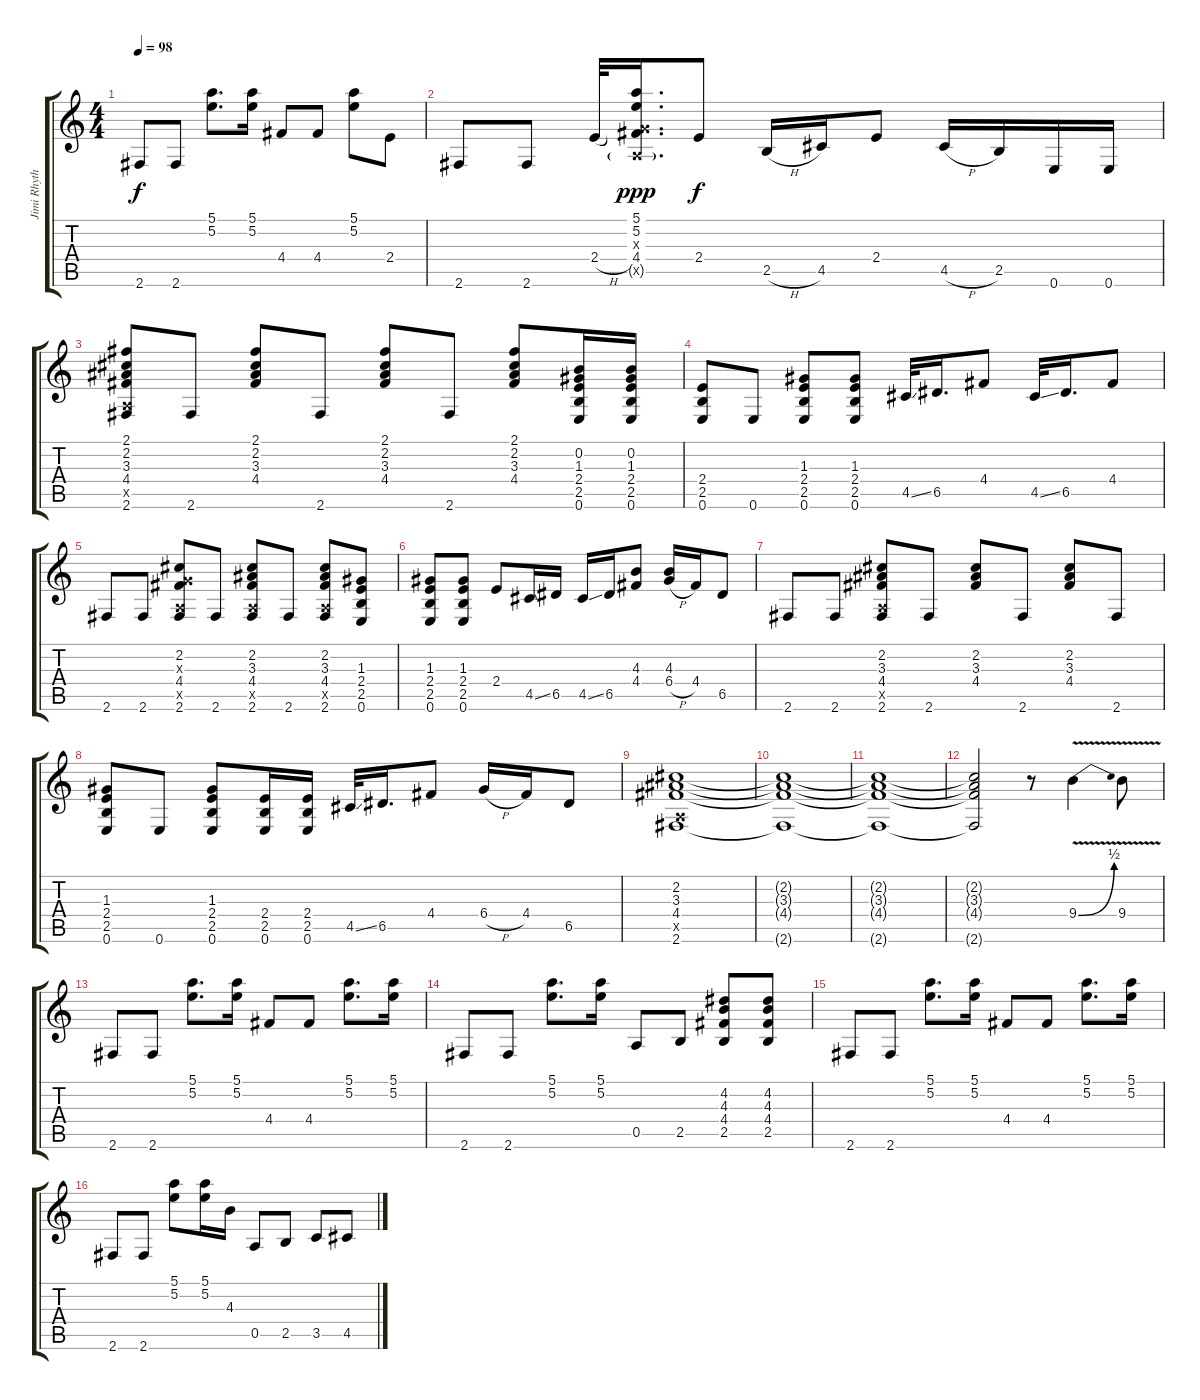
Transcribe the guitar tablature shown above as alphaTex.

\track ("Jimi Rhythm Guitar" "Jimi Rhyth") {instrument distortionguitar}
\staff {score tabs}
\tuning (E4 B3 G3 D3 A2 E2) {hide}
\ts (4 4)
\tempo 98
\clef g2
\ks c
2.6.8{dy f} 2.6.8 (5.1 5.2).8{d} (5.1 5.2).16 4.4.8 4.4.8 (5.1 5.2).8 2.4.8 |
2.6.8 2.6.8 2.4{h}.32 (5.1 5.2 0.3{x} 4.4 0.5{g x}).16{d dy ppp} 2.4.8{dy f} 2.5{h}.16 4.5.16 2.4.8 4.5{h}.16 2.5.16 0.6.16 0.6.16 |
(2.1 2.2 3.3 4.4 0.5{x} 2.6).8 2.6.8 (2.1 2.2 3.3 4.4).8 2.6.8 (2.1 2.2 3.3 4.4).8 2.6.8 (2.1 2.2 3.3 4.4).8 (0.2 1.3 2.4 2.5 0.6).16 (0.2 1.3 2.4 2.5 0.6).16 |
(2.4 2.5 0.6).8 0.6.8 (1.3 2.4 2.5 0.6).8 (1.3 2.4 2.5 0.6).8 4.5{ss}.32 6.5.16{d} 4.4.8 4.5{ss}.32 6.5.16{d} 4.4.8 |
2.6.8 2.6.8 (2.2 0.3{x} 4.4 0.5{x} 2.6).8 2.6.8 (2.2 3.3 4.4 0.5{x} 2.6).8 2.6.8 (2.2 3.3 4.4 0.5{x} 2.6).8 (1.3 2.4 2.5 0.6).8 |
(1.3 2.4 2.5 0.6).8 (1.3 2.4 2.5 0.6).8 2.4.8 4.5{ss}.16 6.5.16 4.5{ss}.16 6.5.16 (4.3 4.4).8 (4.3 6.4{h}).16 4.4.16 6.5.8 |
2.6.8 2.6.8 (2.2 3.3 4.4 0.5{x} 2.6).8 2.6.8 (2.2 3.3 4.4).8 2.6.8 (2.2 3.3 4.4).8 2.6.8 |
(1.3 2.4 2.5 0.6).8 0.6.8 (1.3 2.4 2.5 0.6).8 (2.4 2.5 0.6).16 (2.4 2.5 0.6).16 4.5{ss}.32 6.5.16{d} 4.4.8 6.4{h}.16 4.4.16 6.5.8 |
(2.2 3.3 4.4 0.5{x} 2.6).1 |
(2.2{t} 3.3{t} 4.4{t} 2.6{t}).1 |
(2.2{t} 3.3{t} 4.4{t} 2.6{t}).1 |
(2.2{t} 3.3{t} 4.4{t} 2.6{t}).2 r.8 9.4{be (bend 0 0 60 2) v}.4 9.4{v}.8 |
2.6.8 2.6.8 (5.1 5.2).8{d} (5.1 5.2).16 4.4.8 4.4.8 (5.1 5.2).8{d} (5.1 5.2).16 |
2.6.8 2.6.8 (5.1 5.2).8{d} (5.1 5.2).16 0.5.8 2.5.8 (4.2 4.3 4.4 2.5).8 (4.2 4.3 4.4 2.5).8 |
2.6.8 2.6.8 (5.1 5.2).8{d} (5.1 5.2).16 4.4.8 4.4.8 (5.1 5.2).8{d} (5.1 5.2).16 |
2.6.8 2.6.8 (5.1 5.2).8 (5.1 5.2).16 4.3.16 0.5.8 2.5.8 3.5.8 4.5.8
